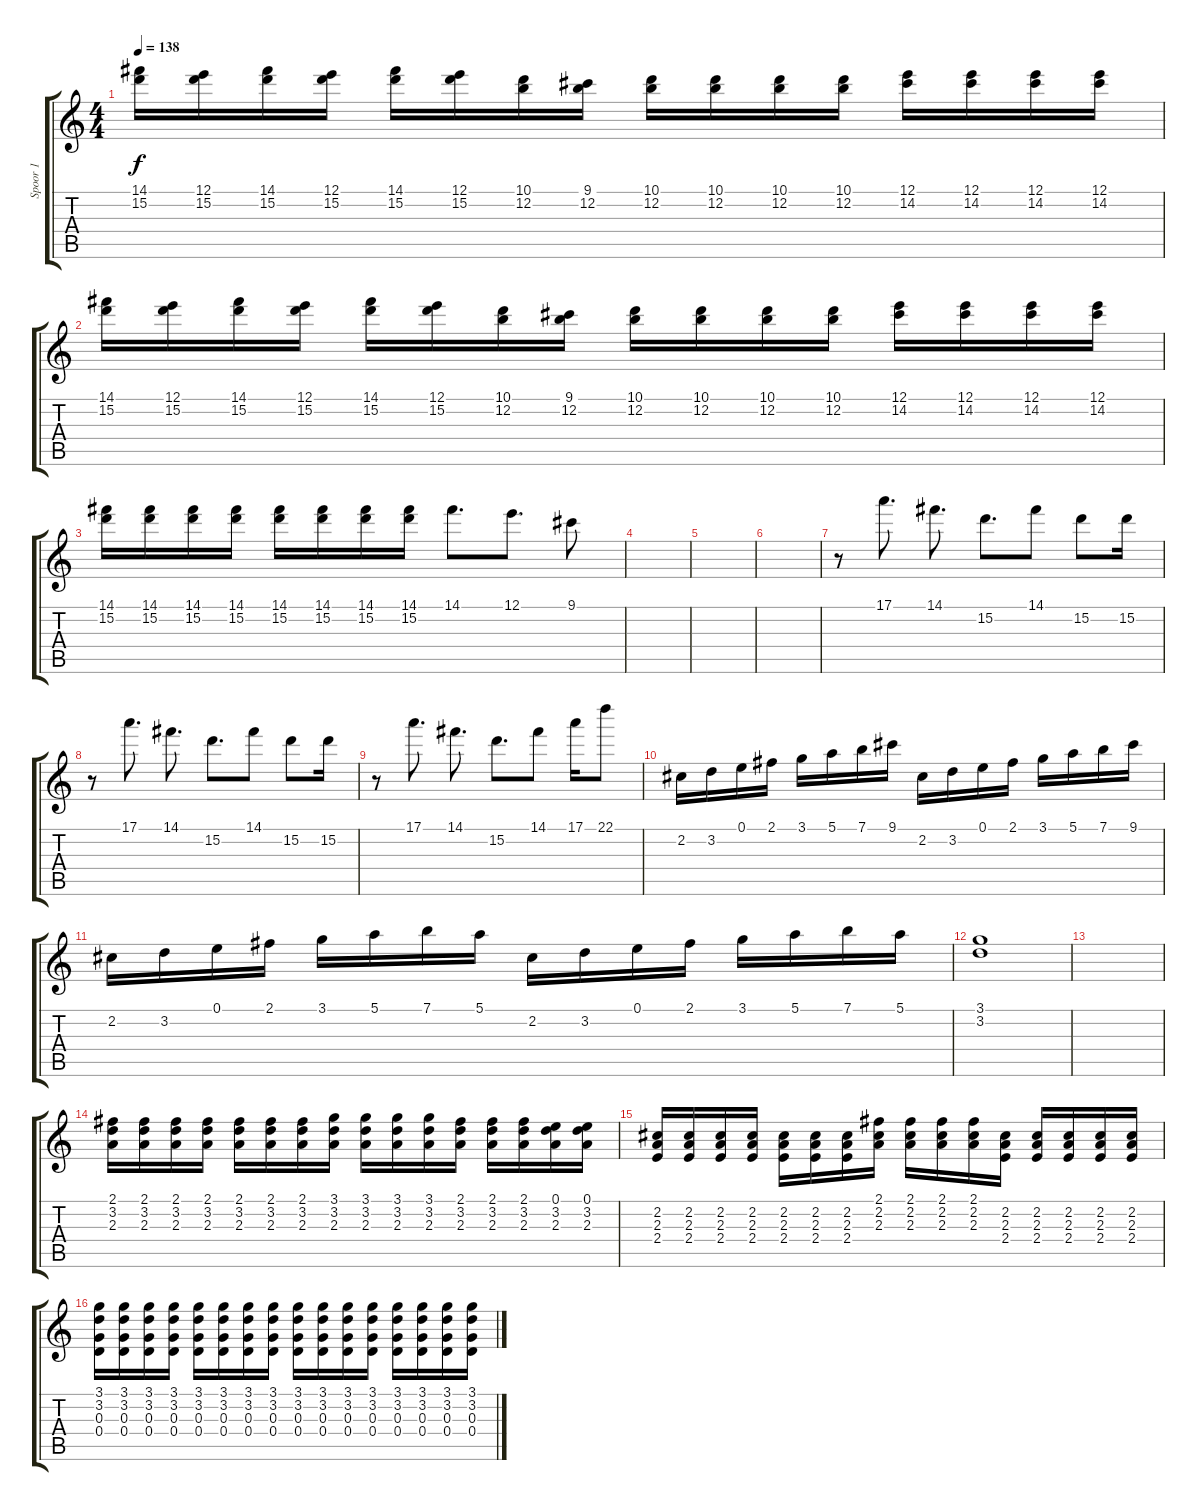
\track ("Spoor 1" "Spoor 1") {instrument overdrivenguitar}
\staff {score tabs}
\tuning (E4 B3 G3 D3 A2 E2) {hide}
\ts (4 4)
\tempo 138
\clef g2
\ks c
(14.1 15.2).16{dy f} (12.1 15.2).16 (14.1 15.2).16 (12.1 15.2).16 (14.1 15.2).16 (12.1 15.2).16 (10.1 12.2).16 (9.1 12.2).16 (10.1 12.2).16 (10.1 12.2).16 (10.1 12.2).16 (10.1 12.2).16 (12.1 14.2).16 (12.1 14.2).16 (12.1 14.2).16 (12.1 14.2).16 |
(14.1 15.2).16 (12.1 15.2).16 (14.1 15.2).16 (12.1 15.2).16 (14.1 15.2).16 (12.1 15.2).16 (10.1 12.2).16 (9.1 12.2).16 (10.1 12.2).16 (10.1 12.2).16 (10.1 12.2).16 (10.1 12.2).16 (12.1 14.2).16 (12.1 14.2).16 (12.1 14.2).16 (12.1 14.2).16 |
(14.1 15.2).16 (14.1 15.2).16 (14.1 15.2).16 (14.1 15.2).16 (14.1 15.2).16 (14.1 15.2).16 (14.1 15.2).16 (14.1 15.2).16 14.1.8{d} 12.1.8{d} 9.1.8 |
|
|
|
r.8 17.1.8{d} 14.1.8{d} 15.2.8{d} 14.1.8 15.2.8 15.2.16 |
r.8 17.1.8{d} 14.1.8{d} 15.2.8{d} 14.1.8 15.2.8 15.2.16 |
r.8 17.1.8{d} 14.1.8{d} 15.2.8{d} 14.1.8 17.1.16 22.1.8 |
2.2.16 3.2.16 0.1.16 2.1.16 3.1.16 5.1.16 7.1.16 9.1.16 2.2.16 3.2.16 0.1.16 2.1.16 3.1.16 5.1.16 7.1.16 9.1.16 |
2.2.16 3.2.16 0.1.16 2.1.16 3.1.16 5.1.16 7.1.16 5.1.16 2.2.16 3.2.16 0.1.16 2.1.16 3.1.16 5.1.16 7.1.16 5.1.16 |
(3.1 3.2).1 |
|
(2.1 3.2 2.3).16 (2.1 3.2 2.3).16 (2.1 3.2 2.3).16 (2.1 3.2 2.3).16 (2.1 3.2 2.3).16 (2.1 3.2 2.3).16 (2.1 3.2 2.3).16 (3.1 3.2 2.3).16 (3.1 3.2 2.3).16 (3.1 3.2 2.3).16 (3.1 3.2 2.3).16 (2.1 3.2 2.3).16 (2.1 3.2 2.3).16 (2.1 3.2 2.3).16 (0.1 3.2 2.3).16 (0.1 3.2 2.3).16 |
(2.2 2.3 2.4).16 (2.2 2.3 2.4).16 (2.2 2.3 2.4).16 (2.2 2.3 2.4).16 (2.2 2.3 2.4).16 (2.2 2.3 2.4).16 (2.2 2.3 2.4).16 (2.1 2.2 2.3).16 (2.1 2.2 2.3).16 (2.1 2.2 2.3).16 (2.1 2.2 2.3).16 (2.2 2.3 2.4).16 (2.2 2.3 2.4).16 (2.2 2.3 2.4).16 (2.2 2.3 2.4).16 (2.2 2.3 2.4).16 |
(3.1 3.2 0.3 0.4).16 (3.1 3.2 0.3 0.4).16 (3.1 3.2 0.3 0.4).16 (3.1 3.2 0.3 0.4).16 (3.1 3.2 0.3 0.4).16 (3.1 3.2 0.3 0.4).16 (3.1 3.2 0.3 0.4).16 (3.1 3.2 0.3 0.4).16 (3.1 3.2 0.3 0.4).16 (3.1 3.2 0.3 0.4).16 (3.1 3.2 0.3 0.4).16 (3.1 3.2 0.3 0.4).16 (3.1 3.2 0.3 0.4).16 (3.1 3.2 0.3 0.4).16 (3.1 3.2 0.3 0.4).16 (3.1 3.2 0.3 0.4).16
